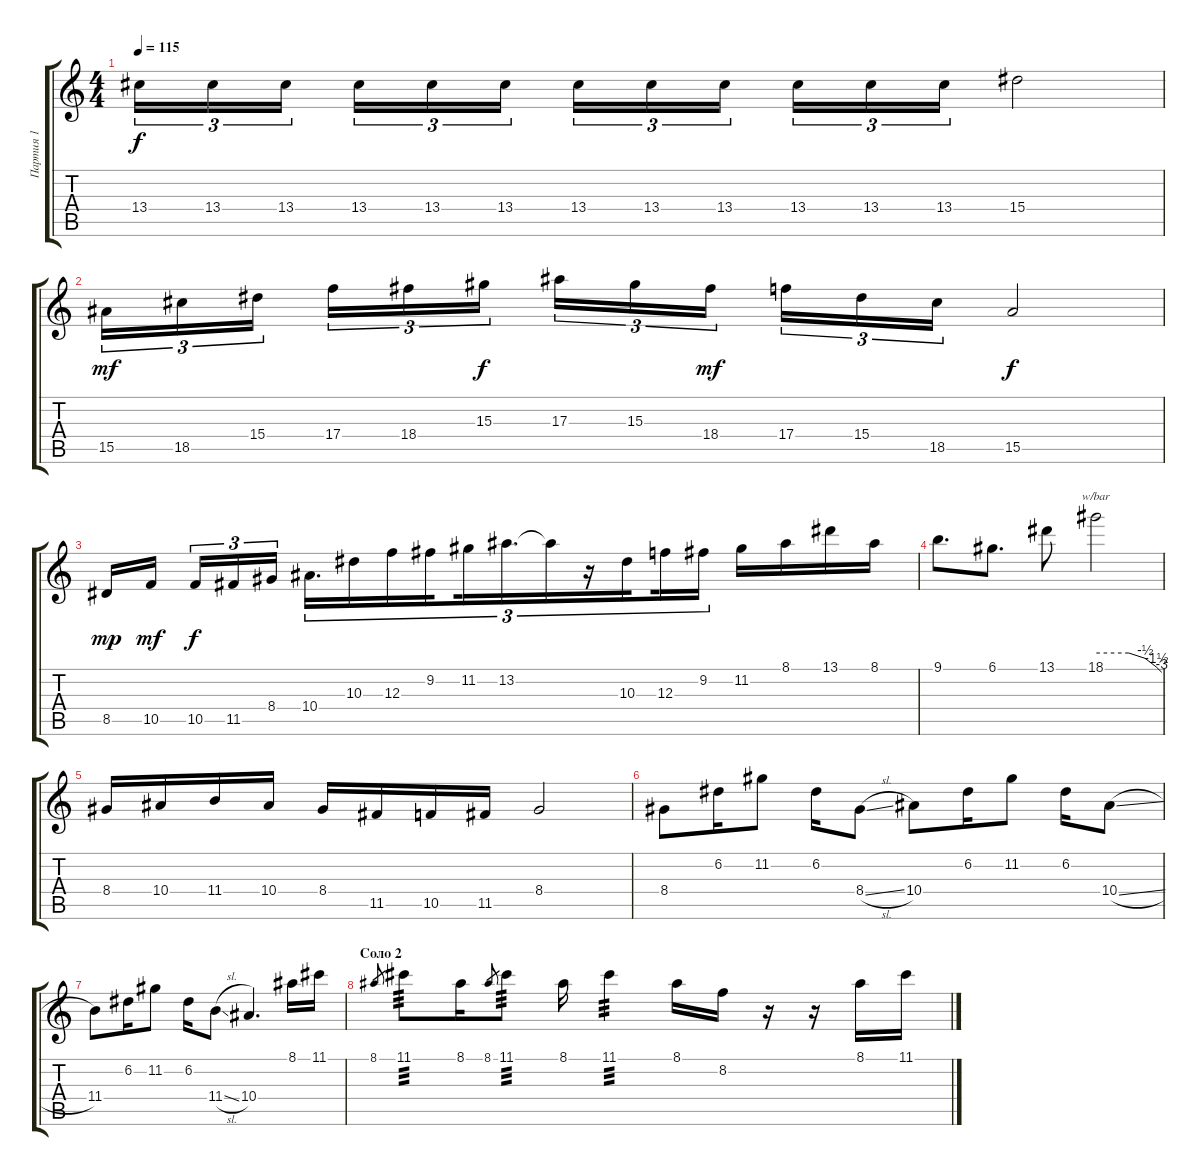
\track ("Партия 1" "Партия 1") {instrument overdrivenguitar}
\staff {score tabs}
\tuning (D4 A3 F3 C3 G2 D2) {hide}
\ts (4 4)
\tempo 115
\clef g2
\ks c
13.4.16{tu (3 2) dy f} 13.4.16{tu (3 2)} 13.4.16{tu (3 2) beam splitsecondary} 13.4.16{tu (3 2)} 13.4.16{tu (3 2)} 13.4.16{tu (3 2)} 13.4.16{tu (3 2)} 13.4.16{tu (3 2)} 13.4.16{tu (3 2) beam splitsecondary} 13.4.16{tu (3 2)} 13.4.16{tu (3 2)} 13.4.16{tu (3 2)} 15.4.2 |
15.5.16{tu (3 2) dy mf} 18.5.16{tu (3 2)} 15.4.16{tu (3 2) beam splitsecondary} 17.4.16{tu (3 2)} 18.4.16{tu (3 2)} 15.3.16{tu (3 2) dy f} 17.3.16{tu (3 2)} 15.3.16{tu (3 2)} 18.4.16{tu (3 2) dy mf beam splitsecondary} 17.4.16{tu (3 2)} 15.4.16{tu (3 2)} 18.5.16{tu (3 2)} 15.5.2{dy f} |
8.5.16{dy mp} 10.5.16{dy mf beam splitsecondary} 10.5.16{tu (3 2) dy f} 11.5.16{tu (3 2)} 8.4.16{tu (3 2)} 10.4.16{d tu (3 2)} 10.3.16{tu (3 2)} 12.3.16{tu (3 2)} 9.2.16{tu (3 2) beam splitsecondary} 11.2.16{tu (3 2)} 13.2.16{d tu (3 2)} 13.2{t}.16{tu (3 2)} r.16{tu (3 2)} 10.3.16{tu (3 2) beam splitsecondary} 12.3.16{tu (3 2)} 9.2.16{tu (3 2)} 11.2.16 8.1.16 13.1.16 8.1.16 |
9.1.8{d} 6.1.8{d} 13.1.8 18.1.2{tbe (custom default 0 0 30 0 45 -2 55 -6 60 -12)} |
8.4.16 10.4.16 11.4.16 10.4.16 8.4.16 11.5.16 10.5.16 11.5.16 8.4.2 |
8.4.8 6.2.16 11.2.8 6.2.16 8.4{sl}.8 10.4.8 6.2.16 11.2.8 6.2.16 10.4{sl}.8 |
11.4.8 6.2.16 11.2.8 6.2.16 11.4{sl}.8 10.4.4{d} 8.1.16 11.1.16 |
\section ("" "Соло 2")
8.1.8{gr} 11.1.8{tp 3} 8.1.16 8.1.8{gr} 11.1.8{tp 3} 8.1.16 11.1.4{tp 3} 8.1.16 8.2.16 r.16 r.16 8.1.16 11.1.16
